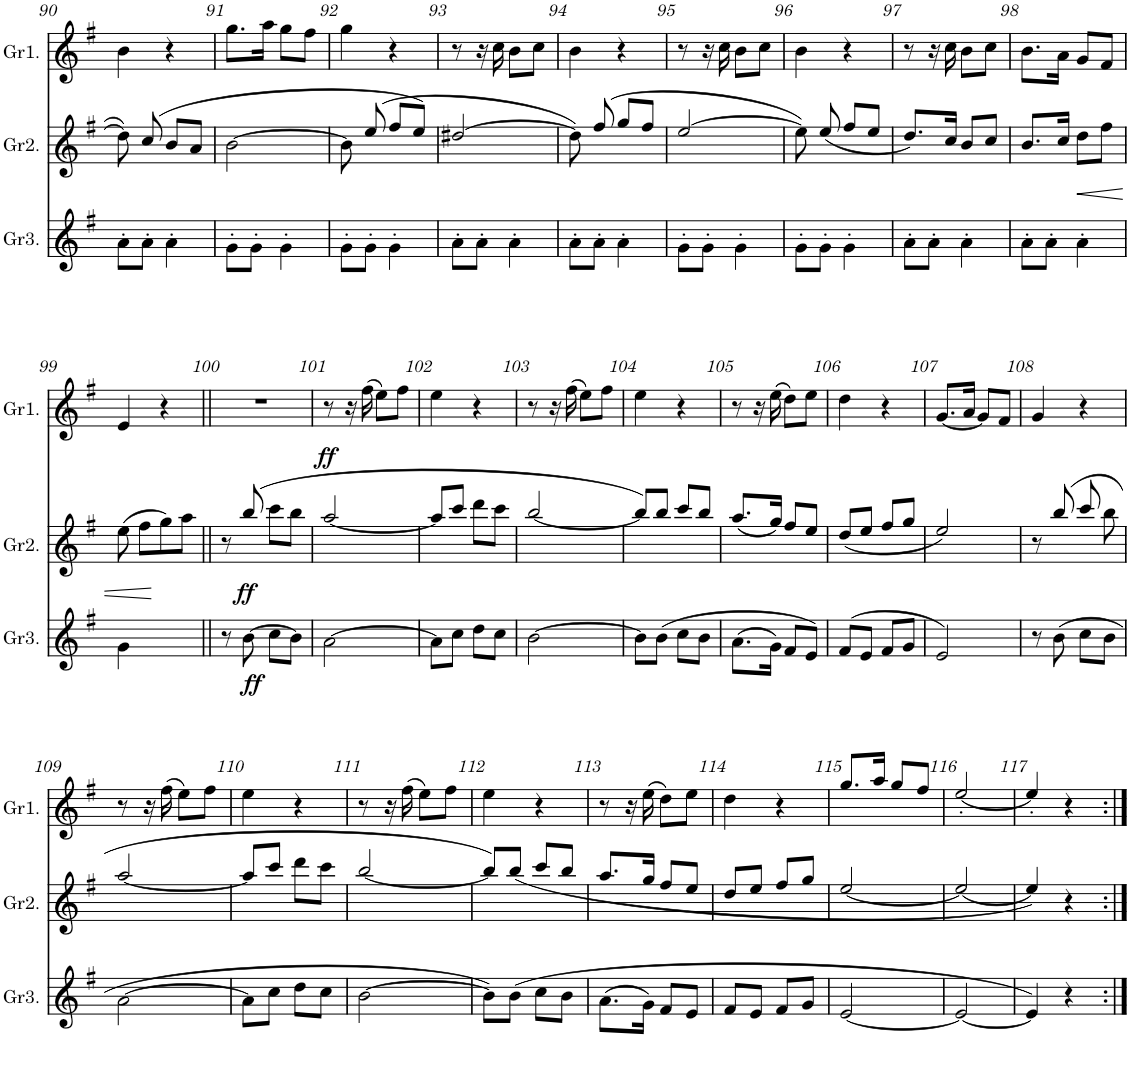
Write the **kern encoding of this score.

**kern	**dynam	**kern	**dynam	**kern	**dynam
*part3	*part3	*part2	*part2	*part1	*part1
*staff3	*staff3	*staff2	*staff2	*staff1	*staff1
*I"Gralla3	*	*I"Gralla2	*	*I"Gralla1	*
*I'Gr3.	*	*I'Gr2.	*	*I'Gr1.	*
!!LO:PB:g=z
*clefG2	*	*clefG2	*	*clefG2	*
*k[f#]	*	*k[f#]	*	*k[f#]	*
*M2/4	*	*M2/4	*	*M2/4	*
=90	=90	=90	=90	=90	=90
8a'\L	.	8dd\]	.	4b\	.
8a'\J	.	(8cc/	.	.	.
4a'\	.	8b/L	.	4r	.
.	.	8a/J	.	.	.
=91	=91	=91	=91	=91	=91
8g'\L	.	[2b\	.	8.gg\L	.
8g'\J	.	.	.	.	.
.	.	.	.	16aa\Jk	.
4g'\	.	.	.	8gg\L	.
.	.	.	.	8ff#\J	.
=92	=92	=92	=92	=92	=92
8g'\L	.	8b\]	.	4gg\	.
8g'\J	.	(8ee/	.	.	.
4g'\	.	8ff#/L	.	4r	.
.	.	8ee/J)	.	.	.
=93	=93	=93	=93	=93	=93
8a'\L	.	[2dd#X/	.	8r	.
8a'\J	.	.	.	16r	.
.	.	.	.	16cc\	.
4a'\	.	.	.	8b\L	.
.	.	.	.	8cc\J	.
=94	=94	=94	=94	=94	=94
8a'\L	.	8dd#\])	.	4b\	.
8a'\J	.	(8ff#/	.	.	.
4a'\	.	8gg/L	.	4r	.
.	.	8ff#/J	.	.	.
=95	=95	=95	=95	=95	=95
8g'\L	.	[2ee/	.	8r	.
8g'\J	.	.	.	16r	.
.	.	.	.	16cc\	.
4g'\	.	.	.	8b\L	.
.	.	.	.	8cc\J	.
=96	=96	=96	=96	=96	=96
8g'\L	.	8ee\])	.	4b\	.
8g'\J	.	(8ee/	.	.	.
4g'\	.	8ff#/L	.	4r	.
.	.	8ee/J	.	.	.
=97	=97	=97	=97	=97	=97
8a'\L	.	8.dd/L)	.	8r	.
8a'\J	.	.	.	16r	.
.	.	16cc/Jk	.	16cc\	.
4a'\	.	8b/L	.	8b\L	.
.	.	8cc/J	.	8cc\J	.
=98	=98	=98	=98	=98	=98
8a'\L	.	8.b/L	.	8.b\L	.
8a'\J	.	.	.	.	.
.	.	16cc/Jk	.	16a\Jk	.
!	!	!	!LO:HP:b	!	!
4a'\	.	8dd\L	<	8g/L	.
.	.	8ff#\J	.	8f#/J	.
!!LO:LB:g=z
=99	=99	=99	=99	=99	=99
4g\	.	(>8ee\	.	4e/	.
.	.	8ff#\L	.	.	.
4ryy	.	8gg\)	[	4r	.
.	.	8aa\J	.	.	.
=100||	=100||	=100||	=100||	=100||	=100||
8r	.	8r	.	2r	.
!	!LO:DY:b	!	!LO:DY:b	!	!
[>8b\	ff	(>8bb/	ff	.	.
8cc\L	.	8ccc\L	.	.	.
8b\J]	.	8bb\J	.	.	.
=101	=101	=101	=101	=101	=101
!	!	!	!	!	!LO:DY:b
[>2a\	.	[<2aa/	.	8r	ff
.	.	.	.	16r	.
.	.	.	.	(>16ff#\	.
.	.	.	.	8ee\L)	.
.	.	.	.	8ff#\J	.
=102	=102	=102	=102	=102	=102
8a\L]	.	8aa/L]	.	4ee\	.
8cc\J	.	8ccc/J	.	.	.
8dd\L	.	8ddd\L	.	4r	.
8cc\J	.	8ccc\J	.	.	.
=103	=103	=103	=103	=103	=103
[>2b\	.	[<2bb/	.	8r	.
.	.	.	.	16r	.
.	.	.	.	(>16ff#\	.
.	.	.	.	8ee\L)	.
.	.	.	.	8ff#\J	.
=104	=104	=104	=104	=104	=104
8b\L]	.	8bb/L])	.	4ee\	.
(>8b\J	.	8bb/J	.	.	.
8cc\L	.	8ccc/L	.	4r	.
8b\J	.	8bb/J	.	.	.
=105	=105	=105	=105	=105	=105
(>8.a\L	.	(<8.aa/L	.	8r	.
.	.	.	.	16r	.
16g\Jk)	.	16gg/Jk)	.	(>16ee\	.
8f#/L	.	8ff#/L	.	8dd\L)	.
8e/J)	.	8ee/J	.	8ee\J	.
=106	=106	=106	=106	=106	=106
(>8f#/L	.	(<8dd/L	.	4dd\	.
8e/J	.	8ee/J	.	.	.
8f#/L	.	8ff#/L	.	4r	.
8g/J	.	8gg/J	.	.	.
=107	=107	=107	=107	=107	=107
2e/)	.	2ee/)	.	[<8.g/L	.
.	.	.	.	16a/Jk	.
.	.	.	.	8g/L]	.
.	.	.	.	8f#/J	.
=108	=108	=108	=108	=108	=108
8r	.	8r	.	4g/	.
(>8b\	.	(>8bb/	.	.	.
8cc\L	.	8ccc/	.	4r	.
8b\J	.	8bb\	.	.	.
!!LO:LB:g=z
=109	=109	=109	=109	=109	=109
[>2a\	.	[<2aa/	.	8r	.
.	.	.	.	16r	.
.	.	.	.	(>16ff#\	.
.	.	.	.	8ee\L)	.
.	.	.	.	8ff#\J	.
=110	=110	=110	=110	=110	=110
8a\L]	.	8aa/L]	.	4ee\	.
8cc\J	.	8ccc/J	.	.	.
8dd\L	.	8ddd\L	.	4r	.
8cc\J	.	8ccc\J	.	.	.
=111	=111	=111	=111	=111	=111
[>2b\	.	[<2bb/	.	8r	.
.	.	.	.	16r	.
.	.	.	.	(>16ff#\	.
.	.	.	.	8ee\L)	.
.	.	.	.	8ff#\J	.
=112	=112	=112	=112	=112	=112
8b\L])	.	8bb/L])	.	4ee\	.
(>8b\J	.	(<8bb/J	.	.	.
8cc\L	.	8ccc/L	.	4r	.
8b\J	.	8bb/J	.	.	.
=113	=113	=113	=113	=113	=113
(>8.a\L	.	8.aa/L	.	8r	.
.	.	.	.	16r	.
16g\Jk)	.	16gg/Jk	.	(>16ee\	.
8f#/L	.	8ff#/L	.	8dd\L)	.
8e/J	.	8ee/J	.	8ee\J	.
=114	=114	=114	=114	=114	=114
8f#/L	.	8dd/L	.	4dd\	.
8e/J	.	8ee/J	.	.	.
8f#/L	.	8ff#/L	.	4r	.
8g/J	.	8gg/J	.	.	.
=115	=115	=115	=115	=115	=115
[<2e/	.	[<2ee/	.	8.gg/L	.
.	.	.	.	16aa/Jk	.
.	.	.	.	8gg/L	.
.	.	.	.	8ff#/J	.
=116	=116	=116	=116	=116	=116
2e/_	.	2ee/_	.	[<2ee'/	.
=117	=117	=117	=117	=117	=117
4e/])	.	4ee/])	.	4ee'/]	.
4r	.	4r	.	4r	.
=:|!	=:|!	=:|!	=:|!	=:|!	=:|!
*-	*-	*-	*-	*-	*-
